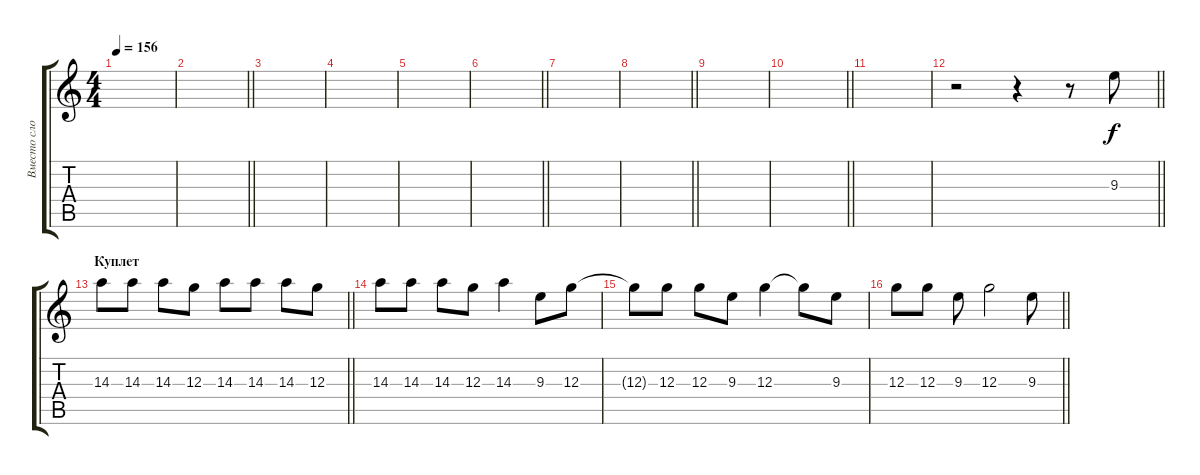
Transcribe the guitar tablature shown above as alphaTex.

\track ("Вместо слов" "Вместо сло") {instrument acousticguitarsteel}
\staff {score tabs}
\tuning (E4 B3 G3 D3 A2 E2) {hide}
\ts (4 4)
\tempo 156
\clef g2
\ks c
|
\barLineRight lightlight
|
|
|
|
\barLineRight lightlight
|
|
\barLineRight lightlight
|
|
\barLineRight lightlight
|
|
\barLineRight lightlight
r.2 r.4 r.8 9.3.8 |
\section ("" "Куплет")
\barLineRight lightlight
14.3.8 14.3.8 14.3.8 12.3.8 14.3.8 14.3.8 14.3.8 12.3.8 |
14.3.8 14.3.8 14.3.8 12.3.8 14.3.4 9.3.8 12.3.8 |
12.3{t}.8 12.3.8 12.3.8 9.3.8 12.3.4 12.3{t}.8 9.3.8 |
\barLineRight lightlight
12.3.8 12.3.8 9.3.8 12.3.2 9.3.8
